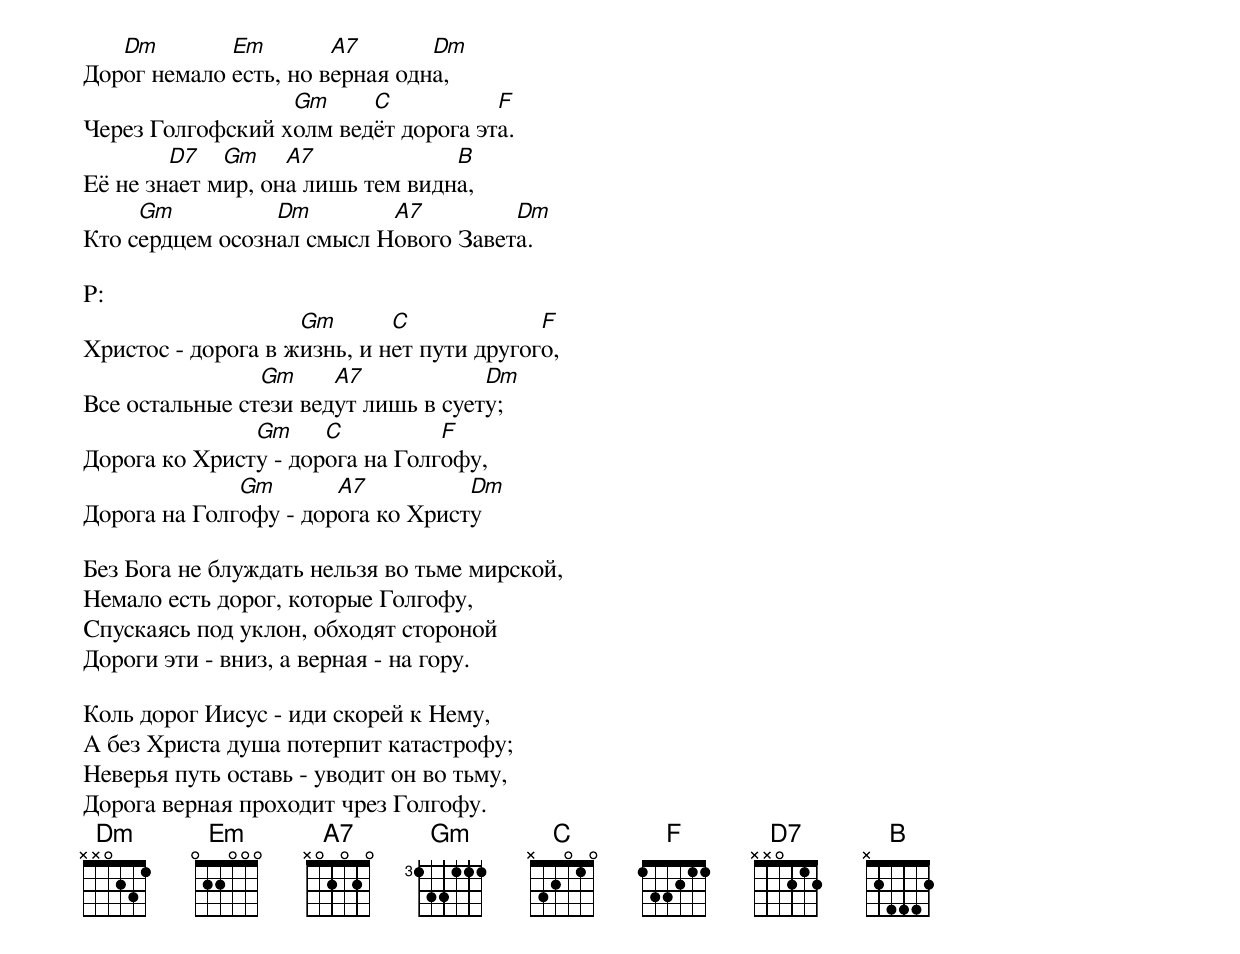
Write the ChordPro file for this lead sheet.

Дор[Dm]ог немало [Em]есть, но в[A7]ерная одн[Dm]а,
Через Голгофский х[Gm]олм вед[C]ёт дорога эт[F]а.
Её не зн[D7]ает м[Gm]ир, он[A7]а лишь тем видн[B]а,
Кто с[Gm]ердцем осозн[Dm]ал смысл Н[A7]ового Завет[Dm]а.

P:
Христос - дорога в ж[Gm]изнь, и н[C]ет пути другог[F]о,
Все остальные ст[Gm]ези вед[A7]ут лишь в сует[Dm]у;
Дорога ко Христ[Gm]у - дор[C]ога на Голг[F]офу,
Дорога на Голг[Gm]офу - дор[A7]ога ко Христ[Dm]у

Без Бога не блуждать нельзя во тьме мирской,
Немало есть дорог, которые Голгофу,
Спускаясь под уклон, обходят стороной
Дороги эти - вниз, а верная - на гору.

Коль дорог Иисус - иди скорей к Нему,
А без Христа душа потерпит катастрофу;
Неверья путь оставь - уводит он во тьму,
Дорога верная проходит чрез Голгофу.
